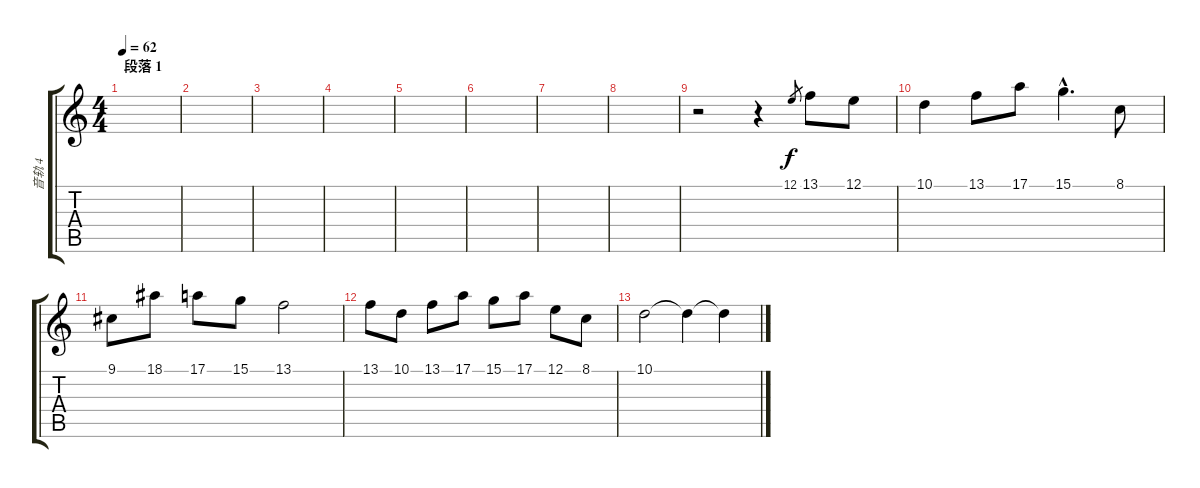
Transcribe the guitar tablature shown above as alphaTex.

\track ("音轨 4" "音轨 4") {instrument panflute}
\staff {score tabs}
\tuning (E4 B3 G3 D3 A2 E2) {hide}
\ts (4 4)
\section ("" "段落 1")
\tempo 62
\clef g2
\ks c
|
|
|
|
|
|
|
|
r.2 r.4 12.1.8{gr dy f} 13.1.8 12.1.8 |
10.1.4 13.1.8 17.1.8 15.1{hac}.4{d} 8.1.8 |
9.1.8 18.1.8 17.1.8 15.1.8 13.1.2 |
13.1.8 10.1.8 13.1.8 17.1.8 15.1.8 17.1.8 12.1.8 8.1.8 |
10.1.2 10.1{t}.4 10.1{t}.4
